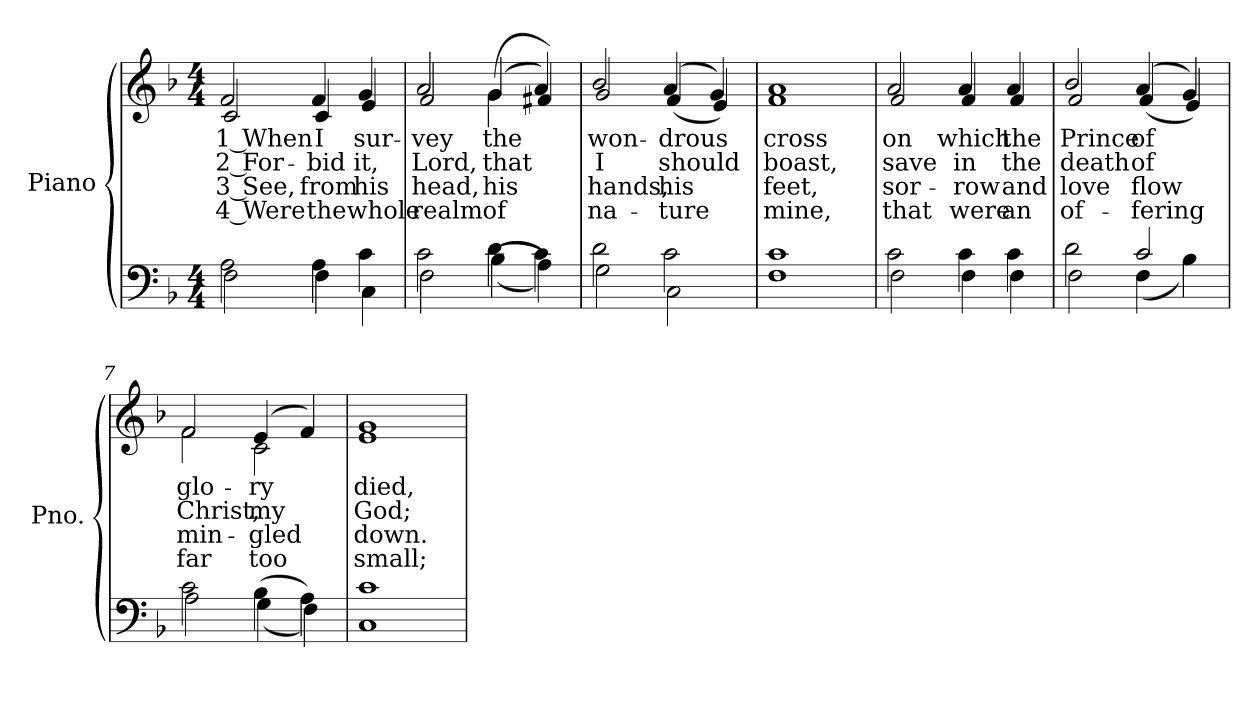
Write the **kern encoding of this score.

**kern	**kern	**text	**text	**text	**text
*part2	*part1	*part1	*part1	*part1	*part1
*staff2	*staff1	*staff1	*staff1	*staff1	*staff1
*I"Piano	*I"Piano	*	*	*	*
*I'Pno.	*I'Pno.	*	*	*	*
!!LO:PB:g=z
*clefF4	*clefG2	*	*	*	*
*k[b-]	*k[b-]	*	*	*	*
*F:	*F:	*	*	*	*
*M4/4	*M4/4	*	*	*	*
=1	=1	=1	=1	=1	=1
*^	*	*	*	*	*
!	!	!	!LO:LY:b:color=#000000	!LO:LY:b:color=#000000	!LO:LY:b:color=#000000	!LO:LY:b:color=#000000
*	*	*^	*	*	*	*
2Ai\	2Fi\	2fi/	2ci/	1 When	2 For-	3 See,	4 Were
!	!	!	!	!LO:LY:b:color=#000000	!LO:LY:b:color=#000000	!LO:LY:b:color=#000000	!LO:LY:b:color=#000000
4Ai\	4Fi\	4fi/	4ci/	I	-bid	from	the
!	!	!	!	!LO:LY:b:color=#000000	!LO:LY:b:color=#000000	!LO:LY:b:color=#000000	!LO:LY:b:color=#000000
4ci\	4Ci\	4gi/	4ei/	sur-	it,	his	whole
=2	=2	=2	=2	=2	=2	=2	=2
!	!	!	!	!LO:LY:b:color=#000000	!LO:LY:b:color=#000000	!LO:LY:b:color=#000000	!LO:LY:b:color=#000000
2ci\	2Fi\	2ai/	2fi/	-vey	Lord,	head,	realm
!	!	!	!	!LO:LY:b:color=#000000	!LO:LY:b:color=#000000	!LO:LY:b:color=#000000	!LO:LY:b:color=#000000
4di\	(((4B-i\	(4gi/	(4gi\	the	that	his	of
4ci\	4Ai\)))	4ai/)	4f#Xi/)	.	.	.	.
=3	=3	=3	=3	=3	=3	=3	=3
!	!	!	!	!LO:LY:b:color=#000000	!LO:LY:b:color=#000000	!LO:LY:b:color=#000000	!LO:LY:b:color=#000000
2di\	2Gi\	2b-i/	2gi/	won-	I	hands,	na-
!	!	!	!	!LO:LY:b:color=#000000	!LO:LY:b:color=#000000	!LO:LY:b:color=#000000	!LO:LY:b:color=#000000
2ci\	2Ci\	(4ai/	(4fi/	-drous	should	-his	ture
.	.	4gi/)	4ei/)	.	.	.	.
=4	=4	=4	=4	=4	=4	=4	=4
!	!	!	!	!LO:LY:b:color=#000000	!LO:LY:b:color=#000000	!LO:LY:b:color=#000000	!LO:LY:b:color=#000000
1ci	1Fi	1ai	1fi	cross	boast,	feet,	mine,
=5	=5	=5	=5	=5	=5	=5	=5
!	!	!	!	!LO:LY:b:color=#000000	!LO:LY:b:color=#000000	!LO:LY:b:color=#000000	!LO:LY:b:color=#000000
2ci\	2Fi\	2ai/	2fi/	on	save	sor-	-that
!	!	!	!	!LO:LY:b:color=#000000	!LO:LY:b:color=#000000	!LO:LY:b:color=#000000	!LO:LY:b:color=#000000
4ci\	4Fi\	4ai/	4fi/	which	in	row	were
!	!	!	!	!LO:LY:b:color=#000000	!LO:LY:b:color=#000000	!LO:LY:b:color=#000000	!LO:LY:b:color=#000000
4ci\	4Fi\	4ai/	4fi/	the	the	and	an
!!LO:LB:g=z	!!
=6	=6	=6	=6	=6	=6	=6	=6
!	!	!	!	!LO:LY:b:color=#000000	!LO:LY:b:color=#000000	!LO:LY:b:color=#000000	!LO:LY:b:color=#000000
2di\	2Fi\	2b-i/	2fi/	Prince	death	love	of-
!	!	!	!	!LO:LY:b:color=#000000	!LO:LY:b:color=#000000	!LO:LY:b:color=#000000	!LO:LY:b:color=#000000
2ci/	(4Fi\	(4ai/	(4fi/	of	of	-flow	fering
.	4B-i\)	4gi/)	4ei/)	.	.	.	.
=7	=7	=7	=7	=7	=7	=7	=7
!	!	!	!	!LO:LY:b:color=#000000	!LO:LY:b:color=#000000	!LO:LY:b:color=#000000	!LO:LY:b:color=#000000
2ci\	2Ai\	2fi/	2fi\	glo-	Christ,	min-	-far
!	!	!	!	!LO:LY:b:color=#000000	!LO:LY:b:color=#000000	!LO:LY:b:color=#000000	!LO:LY:b:color=#000000
(4B-i\	(4Gi\	(4ei/	2ci\	-ry	my	gled	too
4Ai\)	4Fi\)	4fi/)	.	.	.	.	.
=8	=8	=8	=8	=8	=8	=8	=8
!	!	!	!	!LO:LY:b:color=#000000	!LO:LY:b:color=#000000	!LO:LY:b:color=#000000	!LO:LY:b:color=#000000
1ci	1Ci	1gi	1ei	died,	God;	down.	small;
*v	*v	*	*	*	*	*	*
*	*v	*v	*	*	*	*
=	=	=	=	=	=
*-	*-	*-	*-	*-	*-
